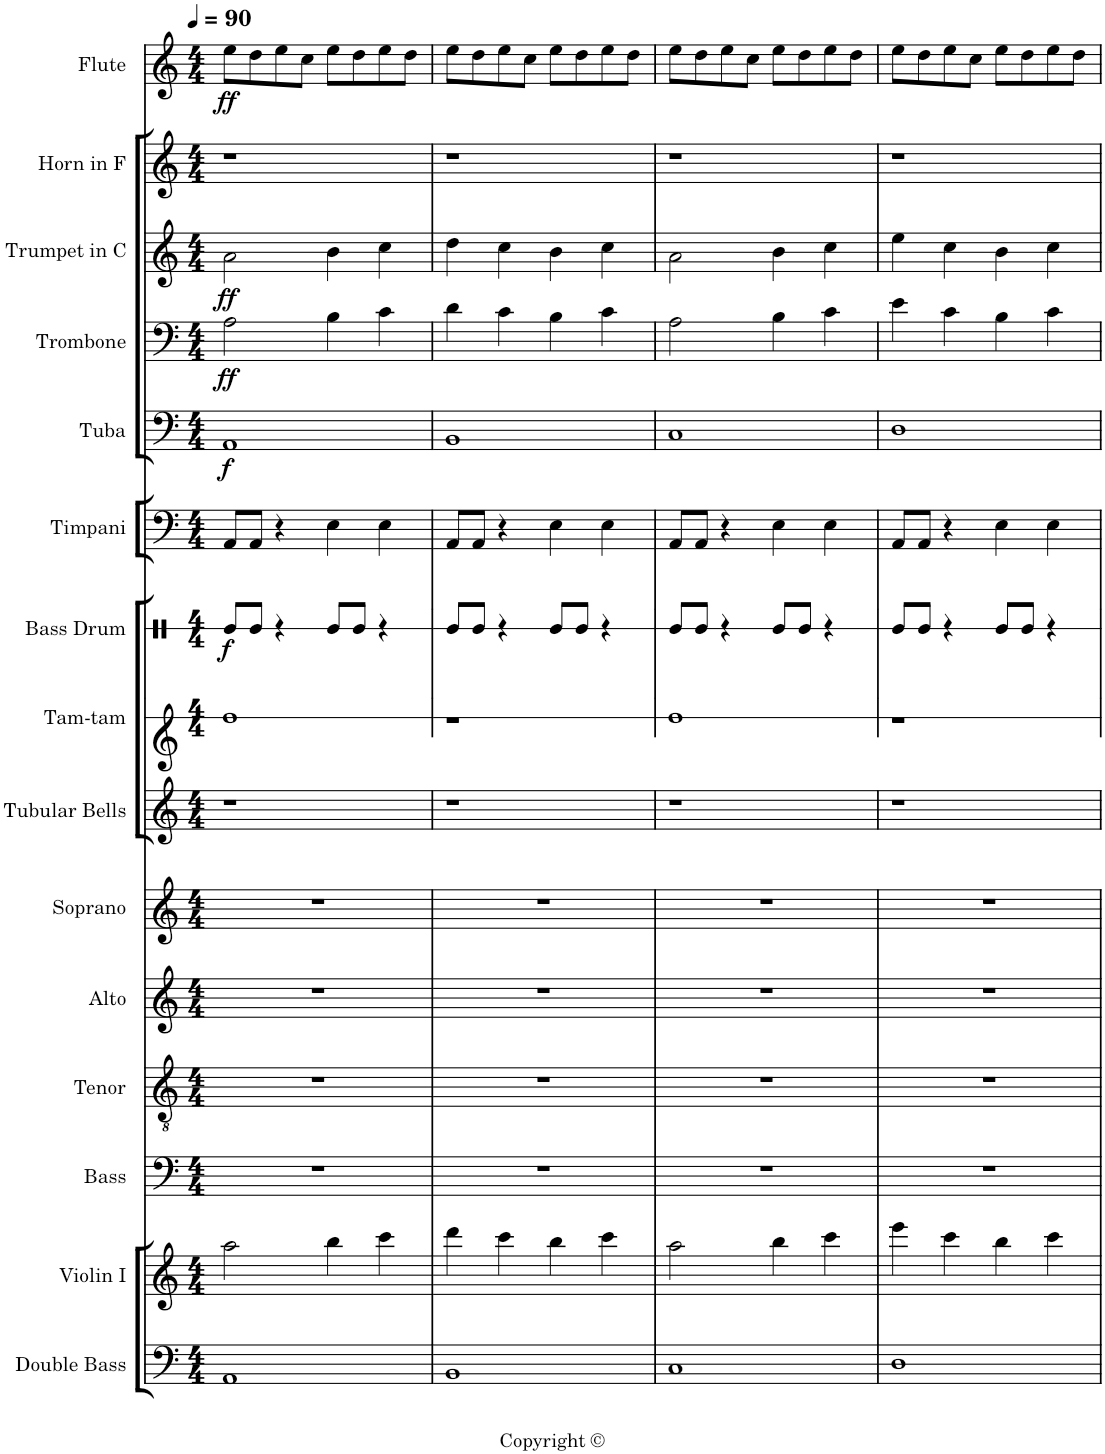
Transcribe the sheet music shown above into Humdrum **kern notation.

**kern	**kern	**kern	**kern	**kern	**kern	**kern	**kern	**kern	**dynam	**kern	**kern	**dynam	**kern	**dynam	**kern	**dynam	**kern	**kern	**dynam
*part15	*part14	*part13	*part12	*part11	*part10	*part9	*part8	*part7	*part7	*part6	*part5	*part5	*part4	*part4	*part3	*part3	*part2	*part1	*part1
*staff15	*staff14	*staff13	*staff12	*staff11	*staff10	*staff9	*staff8	*staff7	*staff7	*staff6	*staff5	*staff5	*staff4	*staff4	*staff3	*staff3	*staff2	*staff1	*staff1
*I"Double Bass	*I"Violin I	*I"Bass	*I"Tenor	*I"Alto	*I"Soprano	*I"Tubular Bells	*I"Tam-tam	*I"Bass Drum	*	*I"Timpani	*I"Tuba	*	*I"Trombone	*	*I"Trumpet in C	*	*I"Horn in F	*I"Flute	*
*I'Db.	*I'Vln. I	*I'B.	*I'T.	*I'A.	*I'S.	*I'Tub. B.	*I'T.-t.	*I'B. D.	*	*I'Timp.	*I'Tba.	*	*I'Tbn.	*	*	*	*I'Hn.	*I'Fl.	*
*	*	*	*	*	*	*	*stria1	*stria1	*	*	*	*	*	*	*	*	*	*	*
*clefF4	*clefG2	*clefF4	*clefGv2	*clefG2	*clefG2	*clefG2	*clefG2	*clefX	*	*clefF4	*clefF4	*	*clefF4	*	*clefG2	*	*clefG2	*clefG2	*
*Trd7c12	*	*	*	*	*	*	*	*	*	*	*	*	*	*	*	*	*Trd4c7	*Trd-7c-12	*
*k[]	*k[]	*k[]	*k[]	*k[]	*k[]	*k[]	*k[]	*k[]	*	*k[]	*k[]	*	*k[]	*	*k[]	*	*k[]	*k[]	*
*M4/4	*M4/4	*M4/4	*M4/4	*M4/4	*M4/4	*M4/4	*M4/4	*M4/4	*	*M4/4	*M4/4	*	*M4/4	*	*M4/4	*	*M4/4	*M4/4	*
*MM90	*MM90	*MM90	*MM90	*MM90	*MM90	*MM90	*MM90	*MM90	*	*MM90	*MM90	*	*MM90	*	*MM90	*	*MM90	*MM90	*
=1	=1	=1	=1	=1	=1	=1	=1	=1	=1	=1	=1	=1	=1	=1	=1	=1	=1	=1	=1
!	!	!	!	!	!	!	!	!	!LO:DY:b	!	!	!LO:DY:b	!	!LO:DY:b	!	!LO:DY:b	!	!	!LO:DY:b
1AA	2aa\	1r	1r	1r	1r	1r	1ff	8Re/L	f	8AA/L	1AA	f	2A\	ff	2a\	ff	1r	8ee\L	ff
.	.	.	.	.	.	.	.	8Re/J	.	8AA/J	.	.	.	.	.	.	.	8dd\	.
.	.	.	.	.	.	.	.	4r	.	4r	.	.	.	.	.	.	.	8ee\	.
.	.	.	.	.	.	.	.	.	.	.	.	.	.	.	.	.	.	8cc\J	.
.	4bb\	.	.	.	.	.	.	8Re/L	.	4E\	.	.	4B\	.	4b\	.	.	8ee\L	.
.	.	.	.	.	.	.	.	8Re/J	.	.	.	.	.	.	.	.	.	8dd\	.
.	4ccc\	.	.	.	.	.	.	4r	.	4E\	.	.	4c\	.	4cc\	.	.	8ee\	.
.	.	.	.	.	.	.	.	.	.	.	.	.	.	.	.	.	.	8dd\J	.
=2	=2	=2	=2	=2	=2	=2	=2	=2	=2	=2	=2	=2	=2	=2	=2	=2	=2	=2	=2
1BB	4ddd\	1r	1r	1r	1r	1r	1r	8Re/L	.	8AA/L	1BB	.	4d\	.	4dd\	.	1r	8ee\L	.
.	.	.	.	.	.	.	.	8Re/J	.	8AA/J	.	.	.	.	.	.	.	8dd\	.
.	4ccc\	.	.	.	.	.	.	4r	.	4r	.	.	4c\	.	4cc\	.	.	8ee\	.
.	.	.	.	.	.	.	.	.	.	.	.	.	.	.	.	.	.	8cc\J	.
.	4bb\	.	.	.	.	.	.	8Re/L	.	4E\	.	.	4B\	.	4b\	.	.	8ee\L	.
.	.	.	.	.	.	.	.	8Re/J	.	.	.	.	.	.	.	.	.	8dd\	.
.	4ccc\	.	.	.	.	.	.	4r	.	4E\	.	.	4c\	.	4cc\	.	.	8ee\	.
.	.	.	.	.	.	.	.	.	.	.	.	.	.	.	.	.	.	8dd\J	.
=3	=3	=3	=3	=3	=3	=3	=3	=3	=3	=3	=3	=3	=3	=3	=3	=3	=3	=3	=3
1C	2aa\	1r	1r	1r	1r	1r	1ff	8Re/L	.	8AA/L	1C	.	2A\	.	2a\	.	1r	8ee\L	.
.	.	.	.	.	.	.	.	8Re/J	.	8AA/J	.	.	.	.	.	.	.	8dd\	.
.	.	.	.	.	.	.	.	4r	.	4r	.	.	.	.	.	.	.	8ee\	.
.	.	.	.	.	.	.	.	.	.	.	.	.	.	.	.	.	.	8cc\J	.
.	4bb\	.	.	.	.	.	.	8Re/L	.	4E\	.	.	4B\	.	4b\	.	.	8ee\L	.
.	.	.	.	.	.	.	.	8Re/J	.	.	.	.	.	.	.	.	.	8dd\	.
.	4ccc\	.	.	.	.	.	.	4r	.	4E\	.	.	4c\	.	4cc\	.	.	8ee\	.
.	.	.	.	.	.	.	.	.	.	.	.	.	.	.	.	.	.	8dd\J	.
=4	=4	=4	=4	=4	=4	=4	=4	=4	=4	=4	=4	=4	=4	=4	=4	=4	=4	=4	=4
1D	4eee\	1r	1r	1r	1r	1r	1r	8Re/L	.	8AA/L	1D	.	4e\	.	4ee\	.	1r	8ee\L	.
.	.	.	.	.	.	.	.	8Re/J	.	8AA/J	.	.	.	.	.	.	.	8dd\	.
.	4ccc\	.	.	.	.	.	.	4r	.	4r	.	.	4c\	.	4cc\	.	.	8ee\	.
.	.	.	.	.	.	.	.	.	.	.	.	.	.	.	.	.	.	8cc\J	.
.	4bb\	.	.	.	.	.	.	8Re/L	.	4E\	.	.	4B\	.	4b\	.	.	8ee\L	.
.	.	.	.	.	.	.	.	8Re/J	.	.	.	.	.	.	.	.	.	8dd\	.
.	4ccc\	.	.	.	.	.	.	4r	.	4E\	.	.	4c\	.	4cc\	.	.	8ee\	.
.	.	.	.	.	.	.	.	.	.	.	.	.	.	.	.	.	.	8dd\J	.
=	=	=	=	=	=	=	=	=	=	=	=	=	=	=	=	=	=	=	=
*-	*-	*-	*-	*-	*-	*-	*-	*-	*-	*-	*-	*-	*-	*-	*-	*-	*-	*-	*-
